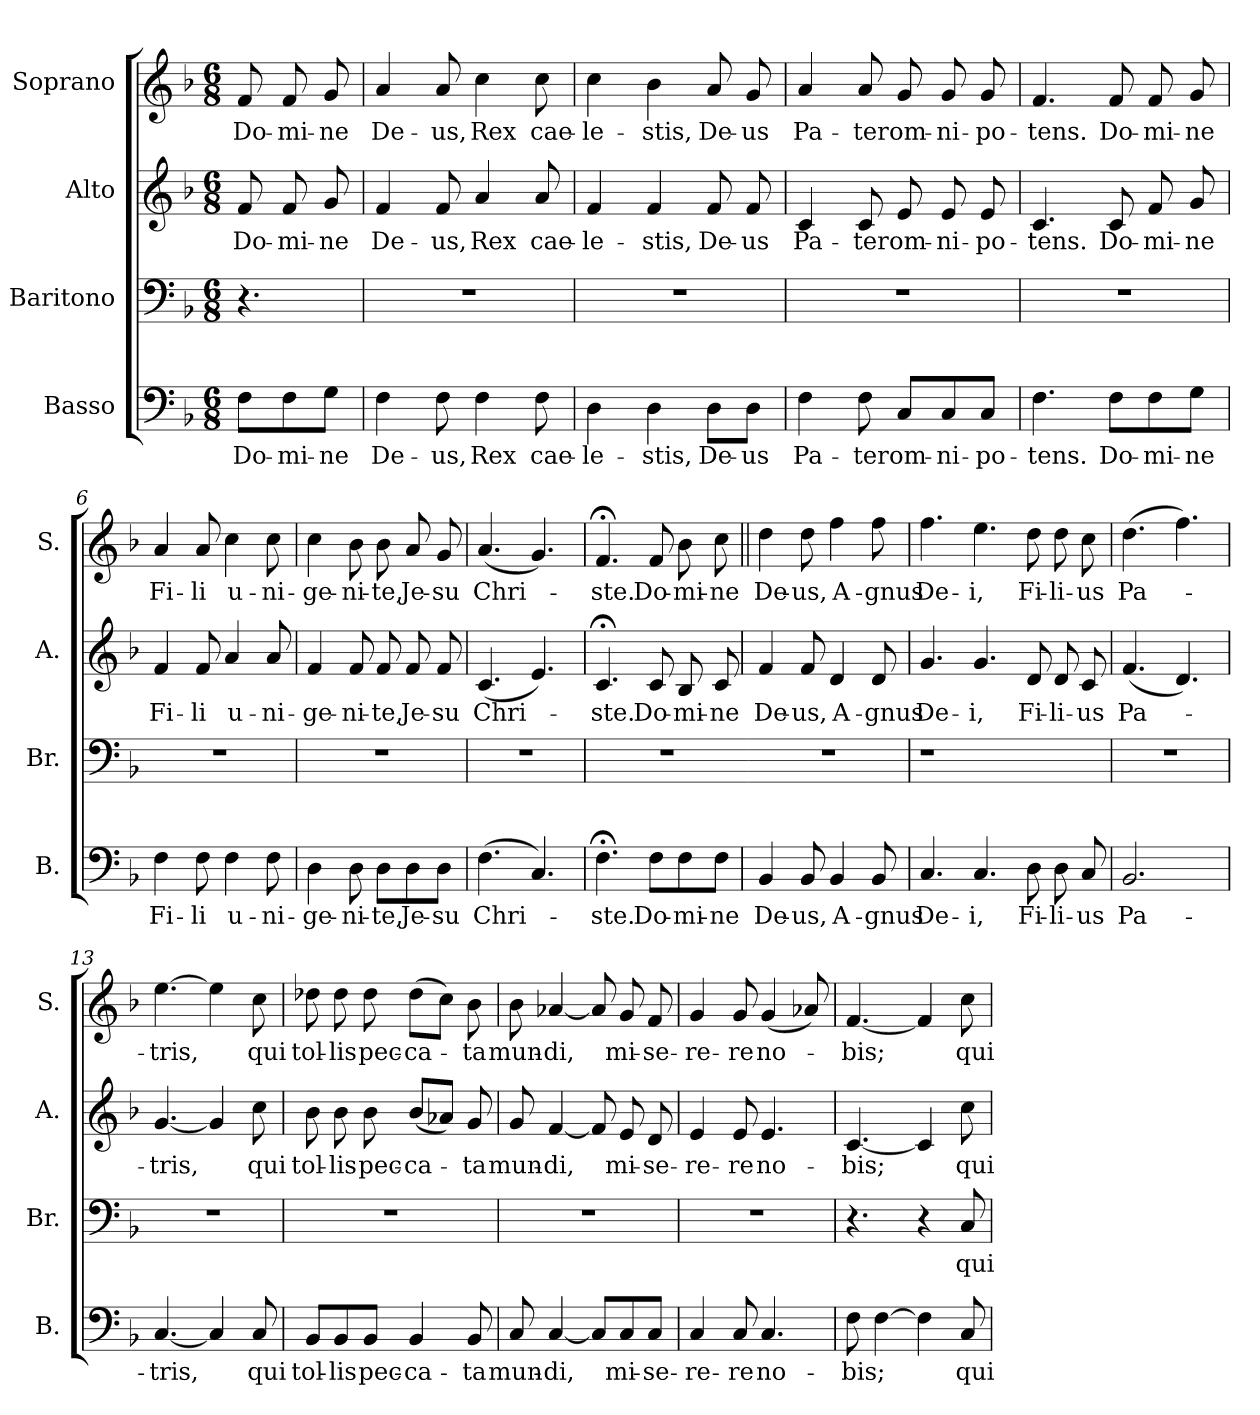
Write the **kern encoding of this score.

**kern	**text	**kern	**text	**kern	**text	**kern	**text
*part4	*part4	*part3	*part3	*part2	*part2	*part1	*part1
*staff4	*staff4	*staff3	*staff3	*staff2	*staff2	*staff1	*staff1
*I"Basso	*	*I"Baritono	*	*I"Alto	*	*I"Soprano	*
*I'B.	*	*I'Br.	*	*I'A.	*	*I'S.	*
!!LO:PB:g=z
*stria5	*	*stria5	*	*stria5	*	*stria5	*
*clefF4	*	*clefF4	*	*clefG2	*	*clefG2	*
*k[b-]	*	*k[b-]	*	*k[b-]	*	*k[b-]	*
*F:	*	*F:	*	*F:	*	*F:	*
*M6/8	*	*M6/8	*	*M6/8	*	*M6/8	*
=1	=1	=1	=1	=1	=1	=1	=1
!	!LO:LY:b:cj	!	!	!	!LO:LY:b:cj	!	!LO:LY:b:cj
8F\L	Do-	4.r	.	8f/	Do-	8f/	Do-
!	!LO:LY:b:cj	!	!	!	!LO:LY:b:cj	!	!LO:LY:b:cj
8F\	-mi-	.	.	8f/	-mi-	8f/	-mi-
!	!LO:LY:b:cj	!	!	!	!LO:LY:b:cj	!	!LO:LY:b:cj
8G\J	-ne	.	.	8g/	-ne	8g/	-ne
=2	=2	=2	=2	=2	=2	=2	=2
!	!LO:LY:b:cj	!LO:N:vis=1	!	!	!LO:LY:b:cj	!	!LO:LY:b:cj
4F\	De-	2.r	.	4f/	De-	4a/	De-
!	!LO:LY:b:cj	!	!	!	!LO:LY:b:cj	!	!LO:LY:b:cj
8F\	-us,	.	.	8f/	-us,	8a/	-us,
!	!LO:LY:b:cj	!	!	!	!LO:LY:b:cj	!	!LO:LY:b:cj
4F\	Rex	.	.	4a/	Rex	4cc\	Rex
!	!LO:LY:b:cj	!	!	!	!LO:LY:b:cj	!	!LO:LY:b:cj
8F\	cae-	.	.	8a/	cae-	8cc\	cae-
=3	=3	=3	=3	=3	=3	=3	=3
!	!LO:LY:b:cj	!LO:N:vis=1	!	!	!LO:LY:b:cj	!	!LO:LY:b:cj
4D\	-le-	2.r	.	4f/	-le-	4cc\	-le-
!	!LO:LY:b:cj	!	!	!	!LO:LY:b:cj	!	!LO:LY:b:cj
4D\	-stis,	.	.	4f/	-stis,	4b-\	-stis,
!	!LO:LY:b:cj	!	!	!	!LO:LY:b:cj	!	!LO:LY:b:cj
8D\L	De-	.	.	8f/	De-	8a/	De-
!	!LO:LY:b:cj	!	!	!	!LO:LY:b:cj	!	!LO:LY:b:cj
8D\J	-us	.	.	8f/	-us	8g/	-us
=4	=4	=4	=4	=4	=4	=4	=4
!	!LO:LY:b:cj	!LO:N:vis=1	!	!	!LO:LY:b:cj	!	!LO:LY:b:cj
4F\	Pa-	2.r	.	4c/	Pa-	4a/	Pa-
!	!LO:LY:b:cj	!	!	!	!LO:LY:b:cj	!	!LO:LY:b:cj
8F\	-ter	.	.	8c/	-ter	8a/	-ter
!	!LO:LY:b:cj	!	!	!	!LO:LY:b:cj	!	!LO:LY:b:cj
8C/L	om-	.	.	8e/	om-	8g/	om-
!	!LO:LY:b:cj	!	!	!	!LO:LY:b:cj	!	!LO:LY:b:cj
8C/	-ni-	.	.	8e/	-ni-	8g/	-ni-
!	!LO:LY:b:cj	!	!	!	!LO:LY:b:cj	!	!LO:LY:b:cj
8C/J	-po-	.	.	8e/	-po-	8g/	-po-
!!LO:LB:g=z
=5	=5	=5	=5	=5	=5	=5	=5
!	!LO:LY:b:cj	!LO:N:vis=1	!	!	!LO:LY:b:cj	!	!LO:LY:b:cj
4.F\	-tens.	2.r	.	4.c/	-tens.	4.f/	-tens.
!	!LO:LY:b:cj	!	!	!	!LO:LY:b:cj	!	!LO:LY:b:cj
8F\L	Do-	.	.	8c/	Do-	8f/	Do-
!	!LO:LY:b:cj	!	!	!	!LO:LY:b:cj	!	!LO:LY:b:cj
8F\	-mi-	.	.	8f/	-mi-	8f/	-mi-
!	!LO:LY:b:cj	!	!	!	!LO:LY:b:cj	!	!LO:LY:b:cj
8G\J	-ne	.	.	8g/	-ne	8g/	-ne
=6	=6	=6	=6	=6	=6	=6	=6
!	!LO:LY:b:cj	!LO:N:vis=1	!	!	!LO:LY:b:cj	!	!LO:LY:b:cj
4F\	Fi-	2.r	.	4f/	Fi-	4a/	Fi-
!	!LO:LY:b:cj	!	!	!	!LO:LY:b:cj	!	!LO:LY:b:cj
8F\	-li	.	.	8f/	-li	8a/	-li
!	!LO:LY:b:cj	!	!	!	!LO:LY:b:cj	!	!LO:LY:b:cj
4F\	u-	.	.	4a/	u-	4cc\	u-
!	!LO:LY:b:cj	!	!	!	!LO:LY:b:cj	!	!LO:LY:b:cj
8F\	-ni-	.	.	8a/	-ni-	8cc\	-ni-
=7	=7	=7	=7	=7	=7	=7	=7
!	!LO:LY:b:cj	!LO:N:vis=1	!	!	!LO:LY:b:cj	!	!LO:LY:b:cj
4D\	-ge-	2.r	.	4f/	-ge-	4cc\	-ge-
!	!LO:LY:b:cj	!	!	!	!LO:LY:b:cj	!	!LO:LY:b:cj
8D\	-ni-	.	.	8f/	-ni-	8b-\	-ni-
!	!LO:LY:b:cj	!	!	!	!LO:LY:b:cj	!	!LO:LY:b:cj
8D\L	-te,	.	.	8f/	-te,	8b-\	-te,
!	!LO:LY:b:cj	!	!	!	!LO:LY:b:cj	!	!LO:LY:b:cj
8D\	Je-	.	.	8f/	Je-	8a/	Je-
!	!LO:LY:b:cj	!	!	!	!LO:LY:b:cj	!	!LO:LY:b:cj
8D\J	-su	.	.	8f/	-su	8g/	-su
=8	=8	=8	=8	=8	=8	=8	=8
!	!LO:LY:b:cj	!LO:N:vis=1	!	!	!LO:LY:b:cj	!	!LO:LY:b:cj
(>4.F\	Chri-	2.r	.	(<4.c/	Chri-	(<4.a/	Chri-
4.C/)	.	.	.	4.e/)	.	4.g/)	.
!!LO:LB:g=z
=9	=9	=9	=9	=9	=9	=9	=9
!	!LO:LY:b:cj	!LO:N:vis=1	!	!	!LO:LY:b:cj	!	!LO:LY:b:cj
4.F;<\	-ste.	2.r	.	4.c;</	-ste.	4.f;</	-ste.
!	!LO:LY:b:cj	!	!	!	!LO:LY:b:cj	!	!LO:LY:b:cj
8F\L	Do-	.	.	8c/	Do-	8f/	Do-
!	!LO:LY:b:cj	!	!	!	!LO:LY:b:cj	!	!LO:LY:b:cj
8F\	-mi-	.	.	8B-/	-mi-	8b-\	-mi-
!	!LO:LY:b:cj	!	!	!	!LO:LY:b:cj	!	!LO:LY:b:cj
8F\J	-ne	.	.	8c/	-ne	8cc\	-ne
=10	=10||	=10	=10||	=10	=10||	=10||	=10||
!	!LO:LY:b:cj	!LO:N:vis=1	!	!	!LO:LY:b:cj	!	!LO:LY:b:cj
4BB-/	De-	2.r	.	4f/	De-	4dd\	De-
!	!LO:LY:b:cj	!	!	!	!LO:LY:b:cj	!	!LO:LY:b:cj
8BB-/	-us,	.	.	8f/	-us,	8dd\	-us,
!	!LO:LY:b:cj	!	!	!	!LO:LY:b:cj	!	!LO:LY:b:cj
4BB-/	A-	.	.	4d/	A-	4ff\	A-
!	!LO:LY:b:cj	!	!	!	!LO:LY:b:cj	!	!LO:LY:b:cj
8BB-/	-gnus	.	.	8d/	-gnus	8ff\	-gnus
=11	=11	=11	=11	=11	=11	=11	=11
!	!LO:LY:b:cj	!LO:N:vis=1	!	!	!LO:LY:b:cj	!	!LO:LY:b:cj
4.C/	De-	2.r	.	4.g/	De-	4.ff\	De-
!	!LO:LY:b:cj	!	!	!	!LO:LY:b:cj	!	!LO:LY:b:cj
4.C/	-i,	.	.	4.g/	-i,	4.ee\	-i,
!	!LO:LY:b:cj	!	!	!	!LO:LY:b:cj	!	!LO:LY:b:cj
8D\	Fi-	4.ryy	.	8d/	Fi-	8dd\	Fi-
!	!LO:LY:b:cj	!	!	!	!LO:LY:b:cj	!	!LO:LY:b:cj
8D\	-li-	.	.	8d/	-li-	8dd\	-li-
!	!LO:LY:b:cj	!	!	!	!LO:LY:b:cj	!	!LO:LY:b:cj
8C/	-us	.	.	8c/	-us	8cc\	-us
=12	=12	=12	=12	=12	=12	=12	=12
!	!LO:LY:b:cj	!LO:N:vis=1	!	!	!LO:LY:b:cj	!	!LO:LY:b:cj
2.BB-/	Pa-	2.r	.	(<4.f/	Pa-	(>4.dd\	Pa-
.	.	.	.	4.d/)	.	4.ff\)	.
!!LO:PB:g=z
=13	=13	=13	=13	=13	=13	=13	=13
!	!LO:LY:b	!LO:N:vis=1	!	!	!LO:LY:b	!	!LO:LY:b
[<4.C/	-tris,	2.r	.	[<4.g/	-tris,	[>4.ee\	-tris,
4C/]	.	.	.	4g/]	.	4ee\]	.
!	!LO:LY:b:cj	!	!	!	!LO:LY:b:cj	!	!LO:LY:b:cj
8C/	qui	.	.	8cc\	qui	8cc\	qui
=14	=14	=14	=14	=14	=14	=14	=14
!	!LO:LY:b:cj	!LO:N:vis=1	!	!	!LO:LY:b:cj	!	!LO:LY:b:cj
8BB-/L	tol-	2.r	.	8b-\	tol-	8dd-X\	tol-
!	!LO:LY:b:cj	!	!	!	!LO:LY:b:cj	!	!LO:LY:b:cj
8BB-/	-lis	.	.	8b-\	-lis	8dd-\	-lis
!	!LO:LY:b:cj	!	!	!	!LO:LY:b:cj	!	!LO:LY:b:cj
8BB-/J	pec-	.	.	8b-\	pec-	8dd-\	pec-
!	!LO:LY:b:cj	!	!	!	!LO:LY:b:cj	!	!LO:LY:b:cj
4BB-/	-ca-	.	.	(<8b-/L	-ca-	(>8dd-\L	-ca-
.	.	.	.	8a-X/J)	.	8cc\J)	.
!	!LO:LY:b:cj	!	!	!	!LO:LY:b:cj	!	!LO:LY:b:cj
8BB-/	-ta	.	.	8g/	-ta	8b-\	-ta
=15	=15	=15	=15	=15	=15	=15	=15
!	!LO:LY:b:cj	!LO:N:vis=1	!	!	!LO:LY:b:cj	!	!LO:LY:b:cj
8C/	mun-	2.r	.	8g/	mun-	8b-\	mun-
!	!LO:LY:b:cj	!	!	!	!LO:LY:b:cj	!	!LO:LY:b:cj
[<4C/	-di,	.	.	[<4f/	-di,	[<4a-X/	-di,
8C/L]	.	.	.	8f/]	.	8a-/]	.
!	!LO:LY:b:cj	!	!	!	!LO:LY:b:cj	!	!LO:LY:b:cj
8C/	mi-	.	.	8e/	mi-	8g/	mi-
!	!LO:LY:b:cj	!	!	!	!LO:LY:b:cj	!	!LO:LY:b:cj
8C/J	-se-	.	.	8d/	-se-	8f/	-se-
=16	=16	=16	=16	=16	=16	=16	=16
!	!LO:LY:b:cj	!LO:N:vis=1	!	!	!LO:LY:b:cj	!	!LO:LY:b:cj
4C/	-re-	2.r	.	4e/	-re-	4g/	-re-
!	!LO:LY:b:cj	!	!	!	!LO:LY:b:cj	!	!LO:LY:b:cj
8C/	-re	.	.	8e/	-re	8g/	-re
!	!LO:LY:b:cj	!	!	!	!LO:LY:b:cj	!	!LO:LY:b:cj
4.C/	no-	.	.	4.e/	no-	(<4g/	no-
.	.	.	.	.	.	8a-X/)	.
!!LO:LB:g=z
=17	=17	=17	=17	=17	=17	=17	=17
!	!LO:LY:b	!	!	!	!LO:LY:b	!	!LO:LY:b
8F\	-bis;	4.r	.	[<4.c/	-bis;	[<4.f/	-bis;
[>4F\	.	.	.	.	.	.	.
4F\]	.	4r	.	4c/]	.	4f/]	.
!	!LO:LY:b:cj	!	!LO:LY:b:cj	!	!LO:LY:b:cj	!	!LO:LY:b:cj
8C/	qui	8C/	qui	8cc\	qui	8cc\	qui
=	=	=	=	=	=	=	=
*-	*-	*-	*-	*-	*-	*-	*-
